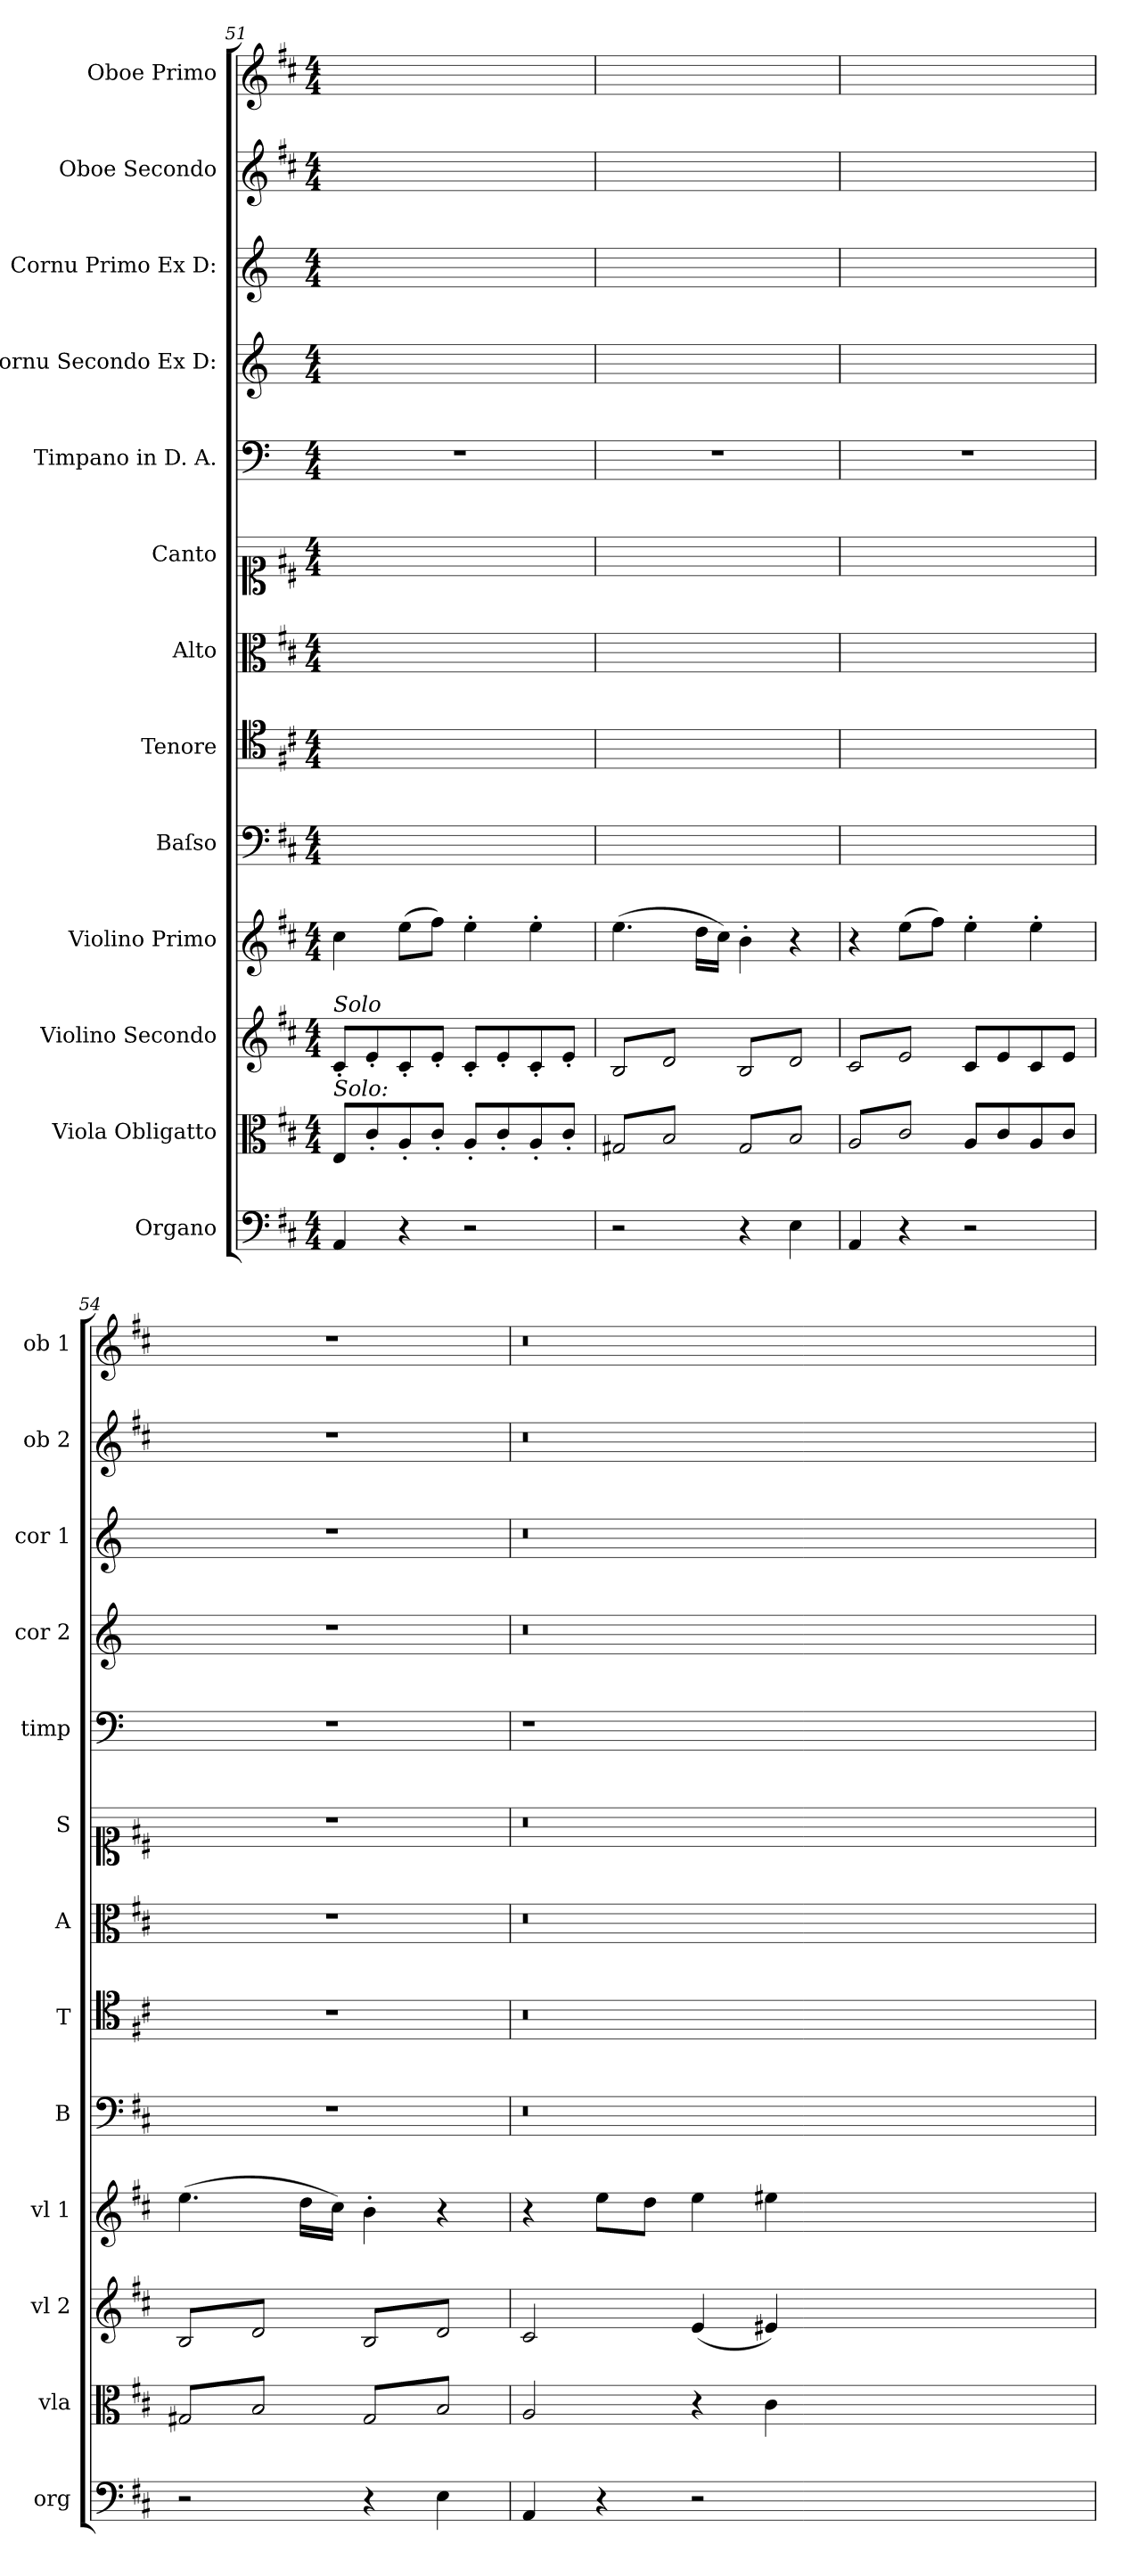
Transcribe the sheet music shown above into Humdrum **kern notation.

**kern	**kern	**kern	**kern	**kern	**kern	**kern	**kern	**kern	**kern	**kern	**kern	**kern
*part13	*part12	*part11	*part10	*part9	*part8	*part7	*part6	*part5	*part4	*part3	*part2	*part1
*staff13	*staff12	*staff11	*staff10	*staff9	*staff8	*staff7	*staff6	*staff5	*staff4	*staff3	*staff2	*staff1
*I"Organo	*I"Viola Obligatto	*I"Violino Secondo	*I"Violino Primo	*I"Baſso	*I"Tenore	*I"Alto	*I"Canto	*I"Timpano in D. A.	*I"Cornu Secondo Ex D:	*I"Cornu Primo Ex D:	*I"Oboe Secondo	*I"Oboe Primo
*I'org	*I'vla	*I'vl 2	*I'vl 1	*I'B	*I'T	*I'A	*I'S	*I'timp	*I'cor 2	*I'cor 1	*I'ob 2	*I'ob 1
*clefF4	*clefC3	*clefG2	*clefG2	*clefF4	*clefC4	*clefC3	*clefC1	*clefF4	*clefG2	*clefG2	*clefG2	*clefG2
*	*	*	*	*	*	*	*	*	*ITrd6c10	*ITrd6c10	*	*
*k[f#c#]	*k[f#c#]	*k[f#c#]	*k[f#c#]	*k[f#c#]	*k[f#c#]	*k[f#c#]	*k[f#c#]	*k[]	*k[f#c#]	*k[f#c#]	*k[f#c#]	*k[f#c#]
*D:	*D:	*D:	*D:	*D:	*D:	*D:	*D:	*	*	*	*D:	*D:
*M4/4	*M4/4	*M4/4	*M4/4	*M4/4	*M4/4	*M4/4	*M4/4	*M4/4	*M4/4	*M4/4	*M4/4	*M4/4
=51	=51	=51	=51	=51	=51	=51	=51	=51	=51	=51	=51	=51
!	!	!LO:TX:a:i:t=Solo	!	!	!	!	!	!	!	!	!	!
!	!LO:TX:a:i:t=Solo&colon;	!	!	!	!	!	!	!	!	!	!	!
4AA/	8E/L	8c#'/L	4cc#\	1ryy	1ryy	1ryy	1ryy	1r	1ryy	1ryy	1ryy	1ryy
.	8c#'/	8e'/	.	.	.	.	.	.	.	.	.	.
4r	8A'/	8c#'/	(8ee\L	.	.	.	.	.	.	.	.	.
.	8c#'/J	8e'/J	8ff#\J)	.	.	.	.	.	.	.	.	.
2r	8A'/L	8c#'/L	4ee'\	.	.	.	.	.	.	.	.	.
.	8c#'/	8e'/	.	.	.	.	.	.	.	.	.	.
.	8A'/	8c#'/	4ee'\	.	.	.	.	.	.	.	.	.
.	8c#'/J	8e'/J	.	.	.	.	.	.	.	.	.	.
=52	=52	=52	=52	=52	=52	=52	=52	=52	=52	=52	=52	=52
*	*tremolo	*	*	*	*	*	*	*	*	*	*	*
*	*	*tremolo	*	*	*	*	*	*	*	*	*	*
2r	8G#X/L	8B/L	(4.ee\	1ryy	1ryy	1ryy	1ryy	1r	1ryy	1ryy	1ryy	1ryy
.	8B/	8d/	.	.	.	.	.	.	.	.	.	.
.	8G#X/	8B/	.	.	.	.	.	.	.	.	.	.
.	8B/J	8d/J	16dd\LL	.	.	.	.	.	.	.	.	.
.	.	.	16cc#\JJ)	.	.	.	.	.	.	.	.	.
4r	8G#/L	8B/L	4b'\	.	.	.	.	.	.	.	.	.
.	8B/	8d/	.	.	.	.	.	.	.	.	.	.
4E\	8G#/	8B/	4r	.	.	.	.	.	.	.	.	.
.	8B/J	8d/J	.	.	.	.	.	.	.	.	.	.
=53	=53	=53	=53	=53	=53	=53	=53	=53	=53	=53	=53	=53
4AA/	8A/L	8c#/L	4r	1ryy	1ryy	1ryy	1ryy	1r	1ryy	1ryy	1ryy	1ryy
.	8c#/	8e/	.	.	.	.	.	.	.	.	.	.
4r	8A/	8c#/	(8ee\L	.	.	.	.	.	.	.	.	.
.	8c#/J	8e/J	8ff#\J)	.	.	.	.	.	.	.	.	.
*	*	*Xtremolo	*	*	*	*	*	*	*	*	*	*
*	*Xtremolo	*	*	*	*	*	*	*	*	*	*	*
2r	8A/L	8c#/L	4ee'\	.	.	.	.	.	.	.	.	.
.	8c#/	8e/	.	.	.	.	.	.	.	.	.	.
.	8A/	8c#/	4ee'\	.	.	.	.	.	.	.	.	.
.	8c#/J	8e/J	.	.	.	.	.	.	.	.	.	.
=54	=54	=54	=54	=54	=54	=54	=54	=54	=54	=54	=54	=54
*	*tremolo	*	*	*	*	*	*	*	*	*	*	*
*	*	*tremolo	*	*	*	*	*	*	*	*	*	*
2r	8G#X/L	8B/L	(4.ee\	1r	1r	1r	1r	1r	1r	1r	1r	1r
.	8B/	8d/	.	.	.	.	.	.	.	.	.	.
.	8G#X/	8B/	.	.	.	.	.	.	.	.	.	.
.	8B/J	8d/J	16dd\LL	.	.	.	.	.	.	.	.	.
.	.	.	16cc#\JJ)	.	.	.	.	.	.	.	.	.
4r	8G#/L	8B/L	4b'\	.	.	.	.	.	.	.	.	.
.	8B/	8d/	.	.	.	.	.	.	.	.	.	.
4E\	8G#/	8B/	4r	.	.	.	.	.	.	.	.	.
.	8B/J	8d/J	.	.	.	.	.	.	.	.	.	.
*	*	*Xtremolo	*	*	*	*	*	*	*	*	*	*
*	*Xtremolo	*	*	*	*	*	*	*	*	*	*	*
=55	=55	=55	=55	=55	=55	=55	=55	=55	=55	=55	=55	=55
4AA/	2A/	2c#/	4r	0.r	0.r	0.r	0.r	1r	0.r	0.r	0.r	0.r
.	.	.	.	.	.	.	.	.	.	.	.	.
4r	.	.	8ee\L	.	.	.	.	.	.	.	.	.
.	.	.	8dd\J	.	.	.	.	.	.	.	.	.
2r	4r	(4e/	4ee\	.	.	.	.	.	.	.	.	.
.	4c#\	4e#X/)	4ee#X\	.	.	.	.	.	.	.	.	.
0ryy	0ryy	0ryy	0ryy	.	.	.	.	0ryy	.	.	.	.
=	=	=	=	=	=	=	=	=	=	=	=	=
*-	*-	*-	*-	*-	*-	*-	*-	*-	*-	*-	*-	*-
